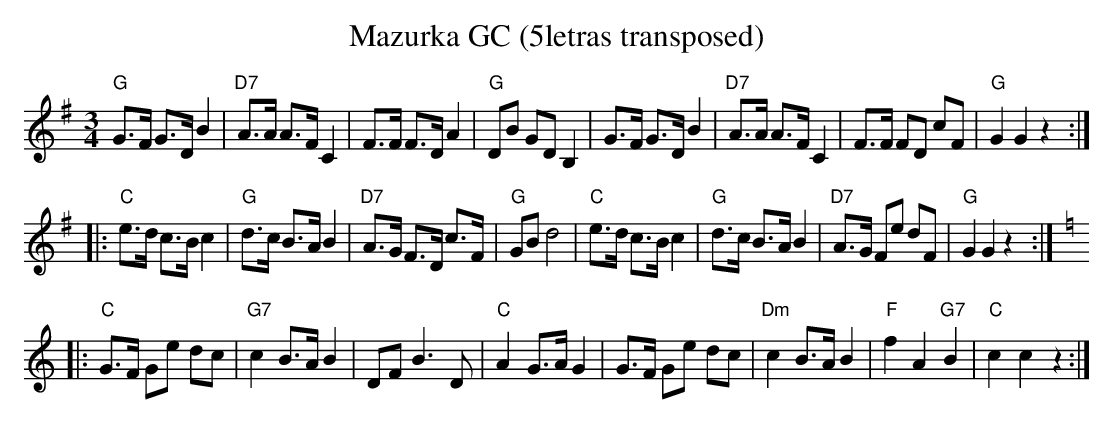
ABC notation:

X:1
T:Mazurka GC (5letras transposed)
M:3/4
L:1/8
K:G transpose=3 %%MIDI gchordon
"G"G>F G>D B2 | "D7"A>A A>F C2 | F>F F>D A2 | "G"DB GD B,2 | G>F G>D B2 | "D7"A>A A>F C2 | F>F FD cF | "G"G2G2z2 ::
"C"e>d c>Bc2 | "G"d>c B>AB2 | "D7"A>G F>D c>F | "G"GBd4 | "C"e>d c>Bc2 | "G"d>c B>AB2 | "D7"A>G Fe dF | "G"G2G2z2:: [K:C]
"C"G>F Ge dc | "G7"c2B>AB2 | DF B3D | "C"A2 G>AG2 | G>F Ge dc | "Dm"c2B>AB2 | "F"f2A2"G7"B2 | "C"c2c2z2 :|
